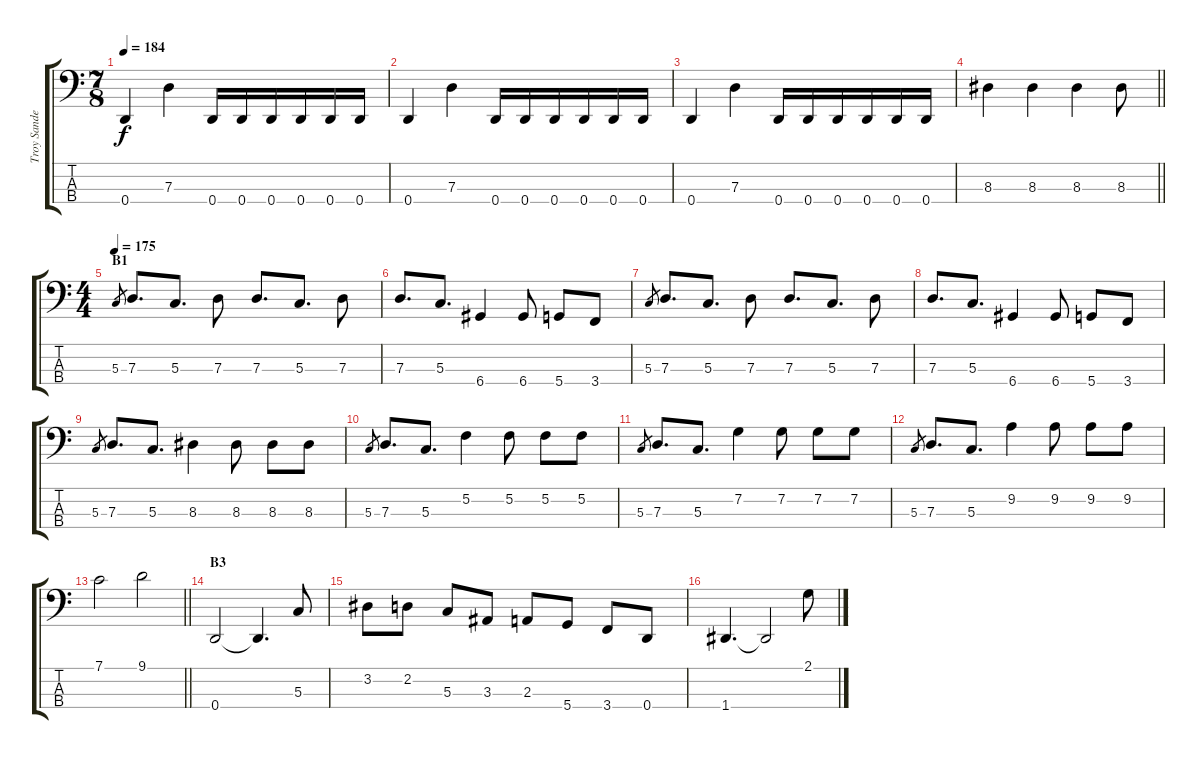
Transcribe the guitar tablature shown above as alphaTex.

\track ("Troy Sanders" "Troy Sande") {instrument electricbassfinger}
\staff {score tabs}
\tuning (F2 C2 G1 D1) {hide}
\ts (7 8)
\tempo 184
\clef f4
\ks c
0.4.4{dy f} 7.3.4 0.4.16 0.4.16 0.4.16 0.4.16 0.4.16 0.4.16 |
0.4.4 7.3.4 0.4.16 0.4.16 0.4.16 0.4.16 0.4.16 0.4.16 |
0.4.4 7.3.4 0.4.16 0.4.16 0.4.16 0.4.16 0.4.16 0.4.16 |
\barLineRight lightlight
8.3.4 8.3.4 8.3.4 8.3.8 |
\ts (4 4)
\section ("" "B1")
\tempo 175
5.3.8{gr} 7.3.8{d} 5.3.8{d} 7.3.8 7.3.8{d} 5.3.8{d} 7.3.8 |
7.3.8{d} 5.3.8{d} 6.4.4 6.4.8 5.4.8 3.4.8 |
5.3.8{gr} 7.3.8{d} 5.3.8{d} 7.3.8 7.3.8{d} 5.3.8{d} 7.3.8 |
7.3.8{d} 5.3.8{d} 6.4.4 6.4.8 5.4.8 3.4.8 |
5.3.8{gr} 7.3.8{d} 5.3.8{d} 8.3.4 8.3.8 8.3.8 8.3.8 |
5.3.8{gr} 7.3.8{d} 5.3.8{d} 5.2.4 5.2.8 5.2.8 5.2.8 |
5.3.8{gr} 7.3.8{d} 5.3.8{d} 7.2.4 7.2.8 7.2.8 7.2.8 |
5.3.8{gr} 7.3.8{d} 5.3.8{d} 9.2.4 9.2.8 9.2.8 9.2.8 |
\barLineRight lightlight
7.1.2 9.1.2 |
\section ("" "B3")
0.4.2 0.4{t}.4{d} 5.3.8 |
3.2.8 2.2.8 5.3.8 3.3.8 2.3.8 5.4.8 3.4.8 0.4.8 |
1.4.4{d} 1.4{t}.2 2.1.8
